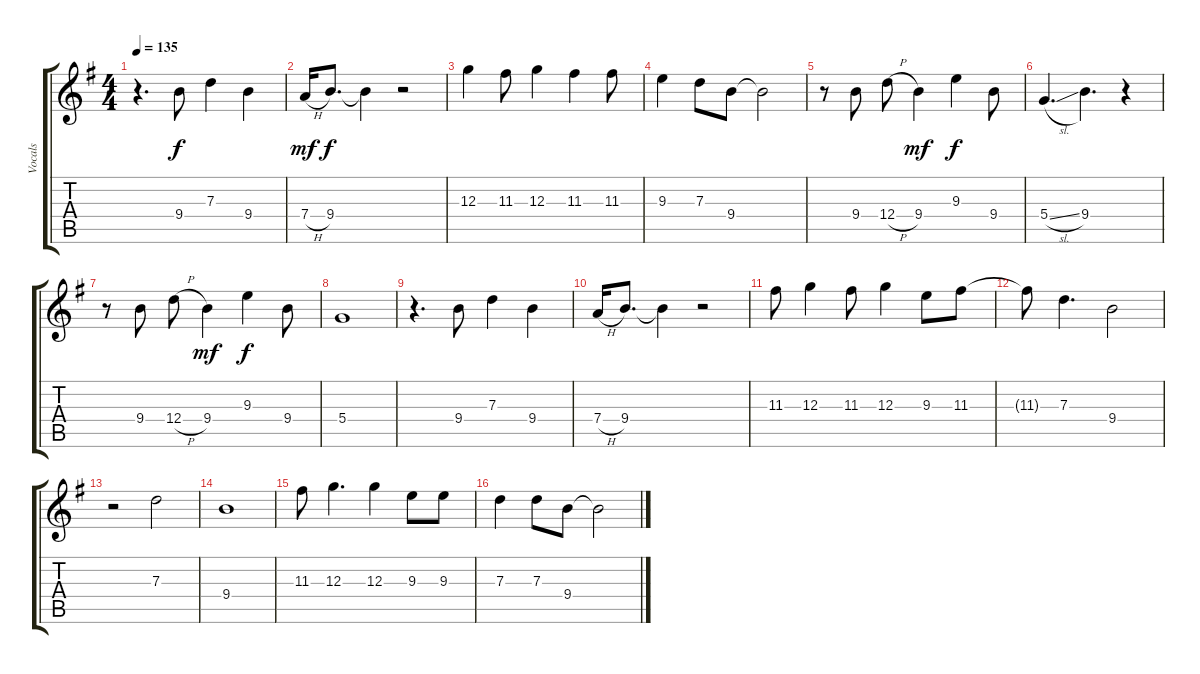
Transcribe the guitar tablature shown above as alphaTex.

\track ("Vocals" "Vocals") {instrument acousticguitarnylon}
\staff {score tabs}
\tuning (E4 B3 G3 D3 A2 E2) {hide}
\ts (4 4)
\tempo 135
\clef g2
\ks g
r.4{d dy f} 9.4.8 7.3.4 9.4.4 |
7.4{h}.16{dy mf} 9.4.8{d dy f} 9.4{t}.4 r.2 |
12.3.4 11.3.8 12.3.4 11.3.4 11.3.8 |
9.3.4 7.3.8 9.4.8 9.4{t}.2 |
r.8 9.4.8 12.4{h}.8 9.4.4{dy mf} 9.3.4{dy f} 9.4.8 |
5.4{sl}.4{d} 9.4.4{d} r.4 |
r.8 9.4.8 12.4{h}.8 9.4.4{dy mf} 9.3.4{dy f} 9.4.8 |
5.4.1 |
r.4{d} 9.4.8 7.3.4 9.4.4 |
7.4{h}.16 9.4.8{d} 9.4{t}.4 r.2 |
11.3.8 12.3.4 11.3.8 12.3.4 9.3.8 11.3.8 |
11.3{t}.8 7.3.4{d} 9.4.2 |
r.2 7.3.2 |
9.4.1 |
11.3.8 12.3.4{d} 12.3.4 9.3.8 9.3.8 |
7.3.4 7.3.8 9.4.8 9.4{t}.2
